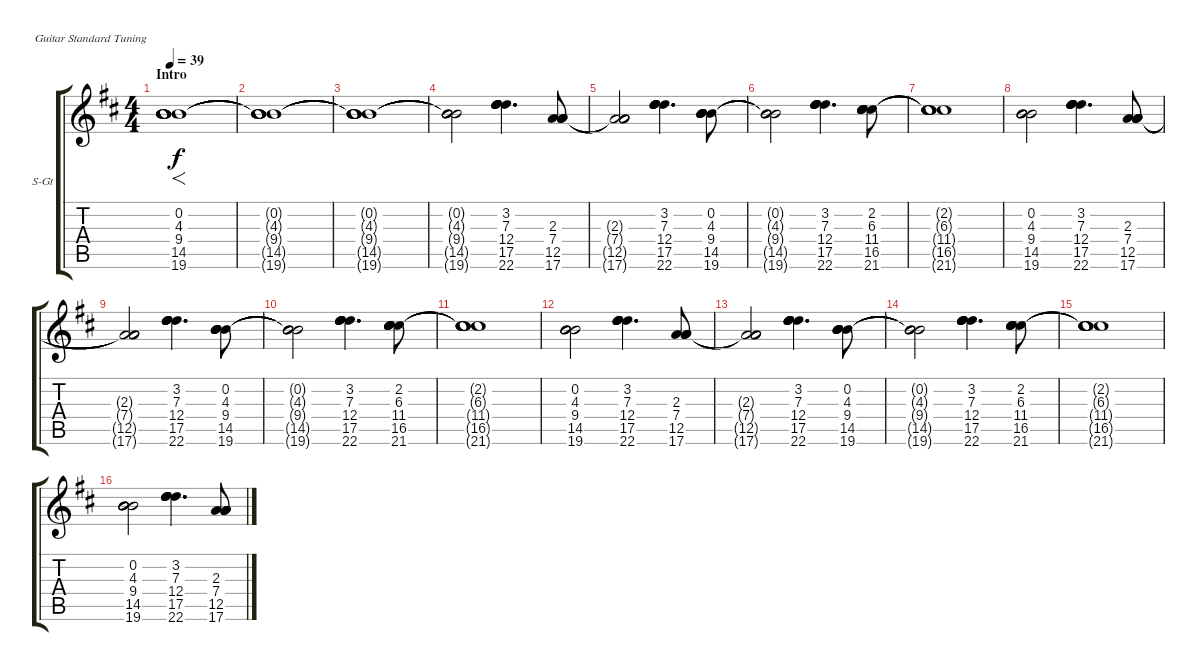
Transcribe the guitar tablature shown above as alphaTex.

\bracketExtendMode groupsimilarinstruments
\firstSystemTrackNameOrientation horizontal
\otherSystemsTrackNameOrientation horizontal
\track ("Intro" "S-Gt") {instrument stringensemble1}
\staff {score tabs}
\tuning (E4 B3 G3 D3 A2 E2)
\displaytranspose 12
\ts (4 4)
\section ("" "Intro")
\tempo 39
\clef g2
\ks d
(0.2 4.3 9.4 14.5 19.6).1{f dy f instrument stringensemble1} |
(0.2{t} 4.3{t} 9.4{t} 14.5{t} 19.6{t}).1 |
(0.2{t} 4.3{t} 9.4{t} 14.5{t} 19.6{t}).1 |
(0.2{t} 4.3{t} 9.4{t} 14.5{t} 19.6{t}).2 (3.2 7.3 12.4 17.5 22.6).4{d} (2.3 7.4 12.5 17.6).8 |
(2.3{t} 7.4{t} 12.5{t} 17.6{t}).2 (3.2 7.3 12.4 17.5 22.6).4{d} (0.2 4.3 9.4 14.5 19.6).8 |
(0.2{t} 4.3{t} 9.4{t} 14.5{t} 19.6{t}).2 (3.2 7.3 12.4 17.5 22.6).4{d} (2.2 6.3 11.4 16.5 21.6).8 |
(2.2{t} 6.3{t} 11.4{t} 16.5{t} 21.6{t}).1 |
(0.2 4.3 9.4 14.5 19.6).2 (3.2 7.3 12.4 17.5 22.6).4{d} (2.3 7.4 12.5 17.6).8 |
(2.3{t} 7.4{t} 12.5{t} 17.6{t}).2 (3.2 7.3 12.4 17.5 22.6).4{d} (0.2 4.3 9.4 14.5 19.6).8 |
(0.2{t} 4.3{t} 9.4{t} 14.5{t} 19.6{t}).2 (3.2 7.3 12.4 17.5 22.6).4{d} (2.2 6.3 11.4 16.5 21.6).8 |
(2.2{t} 6.3{t} 11.4{t} 16.5{t} 21.6{t}).1 |
(0.2 4.3 9.4 14.5 19.6).2 (3.2 7.3 12.4 17.5 22.6).4{d} (2.3 7.4 12.5 17.6).8 |
(2.3{t} 7.4{t} 12.5{t} 17.6{t}).2 (3.2 7.3 12.4 17.5 22.6).4{d} (0.2 4.3 9.4 14.5 19.6).8 |
(0.2{t} 4.3{t} 9.4{t} 14.5{t} 19.6{t}).2 (3.2 7.3 12.4 17.5 22.6).4{d} (2.2 6.3 11.4 16.5 21.6).8 |
(2.2{t} 6.3{t} 11.4{t} 16.5{t} 21.6{t}).1 |
(0.2 4.3 9.4 14.5 19.6).2 (3.2 7.3 12.4 17.5 22.6).4{d} (2.3 7.4 12.5 17.6).8
